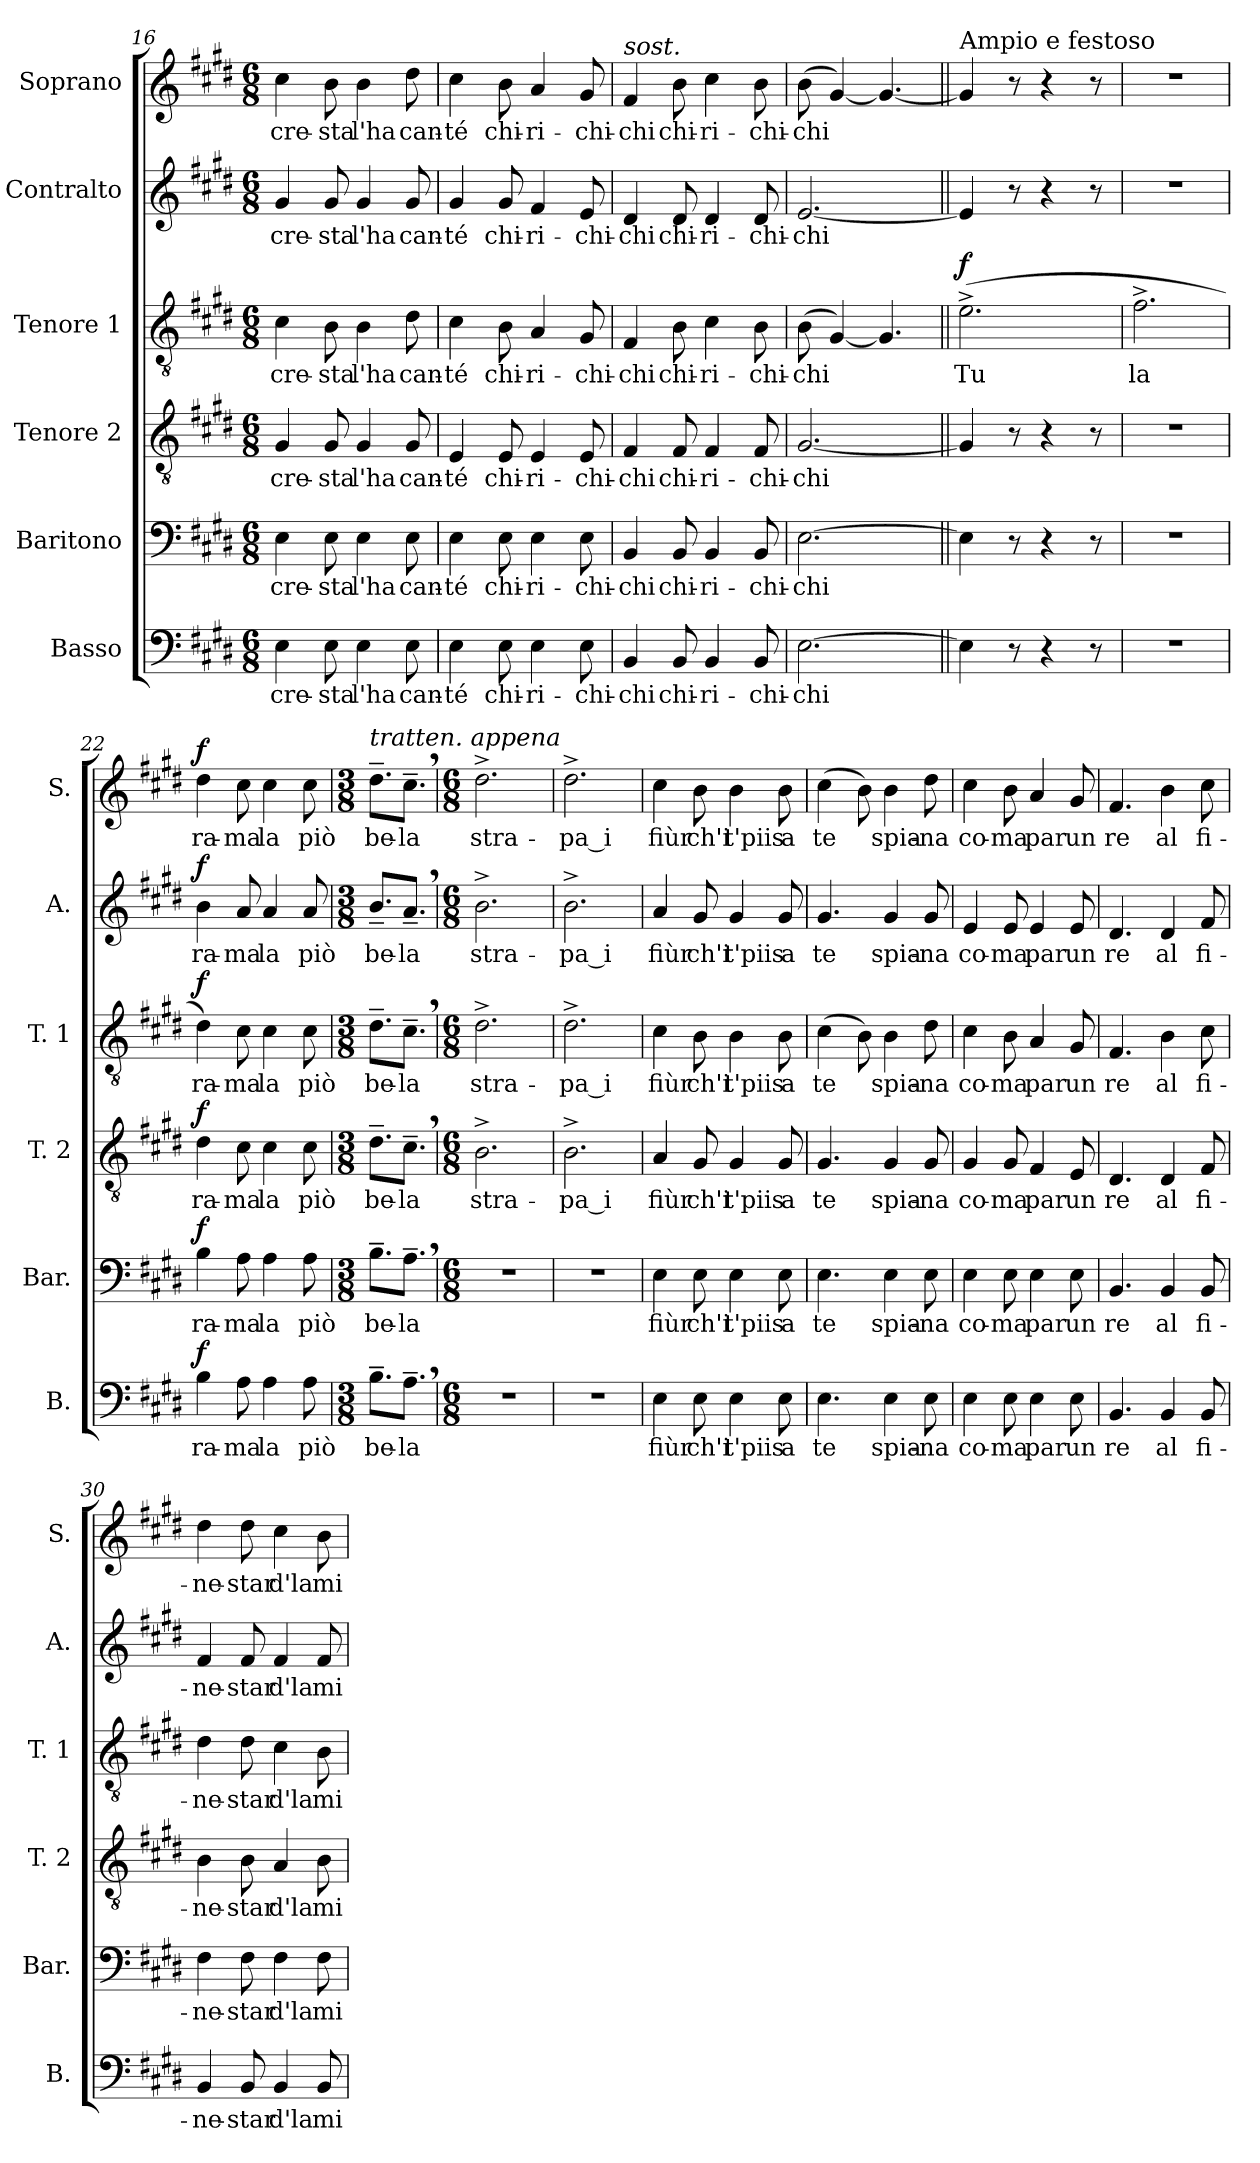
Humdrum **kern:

**kern	**text	**dynam	**kern	**text	**dynam	**kern	**text	**dynam	**kern	**text	**dynam	**kern	**text	**dynam	**kern	**text	**dynam
*part6	*part6	*part6	*part5	*part5	*part5	*part4	*part4	*part4	*part3	*part3	*part3	*part2	*part2	*part2	*part1	*part1	*part1
*staff6	*staff6	*staff6	*staff5	*staff5	*staff5	*staff4	*staff4	*staff4	*staff3	*staff3	*staff3	*staff2	*staff2	*staff2	*staff1	*staff1	*staff1
*I"Basso	*	*	*I"Baritono	*	*	*I"Tenore 2	*	*	*I"Tenore 1	*	*	*I"Contralto	*	*	*I"Soprano	*	*
*I'B.	*	*	*I'Bar.	*	*	*I'T. 2	*	*	*I'T. 1	*	*	*I'A.	*	*	*I'S.	*	*
*clefF4	*	*	*clefF4	*	*	*clefGv2	*	*	*clefGv2	*	*	*clefG2	*	*	*clefG2	*	*
*k[f#c#g#d#]	*	*	*k[f#c#g#d#]	*	*	*k[f#c#g#d#]	*	*	*k[f#c#g#d#]	*	*	*k[f#c#g#d#]	*	*	*k[f#c#g#d#]	*	*
*M6/8	*	*	*M6/8	*	*	*M6/8	*	*	*M6/8	*	*	*M6/8	*	*	*M6/8	*	*
=16	=16	=16	=16	=16	=16	=16	=16	=16	=16	=16	=16	=16	=16	=16	=16	=16	=16
!	!LO:LY:b	!	!	!LO:LY:b	!	!	!LO:LY:b	!	!	!LO:LY:b	!	!	!LO:LY:b	!	!	!LO:LY:b	!
4E\	cre-	.	4E\	cre-	.	4G#/	cre-	.	4c#\	cre-	.	4g#/	cre-	.	4cc#\	cre-	.
!	!LO:LY:b	!	!	!LO:LY:b	!	!	!LO:LY:b	!	!	!LO:LY:b	!	!	!LO:LY:b	!	!	!LO:LY:b	!
8E\	-sta	.	8E\	-sta	.	8G#/	-sta	.	8B\	-sta	.	8g#/	-sta	.	8b\	-sta	.
!	!LO:LY:b	!	!	!LO:LY:b	!	!	!LO:LY:b	!	!	!LO:LY:b	!	!	!LO:LY:b	!	!	!LO:LY:b	!
4E\	l'ha	.	4E\	l'ha	.	4G#/	l'ha	.	4B\	l'ha	.	4g#/	l'ha	.	4b\	l'ha	.
!	!LO:LY:b	!	!	!LO:LY:b	!	!	!LO:LY:b	!	!	!LO:LY:b	!	!	!LO:LY:b	!	!	!LO:LY:b	!
8E\	can-	.	8E\	can-	.	8G#/	can-	.	8d#\	can-	.	8g#/	can-	.	8dd#\	can-	.
=17	=17	=17	=17	=17	=17	=17	=17	=17	=17	=17	=17	=17	=17	=17	=17	=17	=17
!	!LO:LY:b	!	!	!LO:LY:b	!	!	!LO:LY:b	!	!	!LO:LY:b	!	!	!LO:LY:b	!	!	!LO:LY:b	!
4E\	-té	.	4E\	-té	.	4E/	-té	.	4c#\	-té	.	4g#/	-té	.	4cc#\	-té	.
!	!LO:LY:b	!	!	!LO:LY:b	!	!	!LO:LY:b	!	!	!LO:LY:b	!	!	!LO:LY:b	!	!	!LO:LY:b	!
8E\	chi-	.	8E\	chi-	.	8E/	chi-	.	8B\	chi-	.	8g#/	chi-	.	8b\	chi-	.
!	!LO:LY:b	!	!	!LO:LY:b	!	!	!LO:LY:b	!	!	!LO:LY:b	!	!	!LO:LY:b	!	!	!LO:LY:b	!
4E\	-ri-	.	4E\	-ri-	.	4E/	-ri-	.	4A/	-ri-	.	4f#/	-ri-	.	4a/	-ri-	.
!	!LO:LY:b	!	!	!LO:LY:b	!	!	!LO:LY:b	!	!	!LO:LY:b	!	!	!LO:LY:b	!	!	!LO:LY:b	!
8E\	-chi-	.	8E\	-chi-	.	8E/	-chi-	.	8G#/	-chi-	.	8e/	-chi-	.	8g#/	-chi-	.
=18	=18	=18	=18	=18	=18	=18	=18	=18	=18	=18	=18	=18	=18	=18	=18	=18	=18
!	!	!	!	!	!	!	!	!	!	!	!	!	!	!	!LO:TX:a:i:t=sost.	!	!
!	!LO:LY:b	!	!	!LO:LY:b	!	!	!LO:LY:b	!	!	!LO:LY:b	!	!	!LO:LY:b	!	!	!LO:LY:b	!
4BB/	-chi	.	4BB/	-chi	.	4F#/	-chi	.	4F#/	-chi	.	4d#/	-chi	.	4f#/	-chi	.
!	!LO:LY:b	!	!	!LO:LY:b	!	!	!LO:LY:b	!	!	!LO:LY:b	!	!	!LO:LY:b	!	!	!LO:LY:b	!
8BB/	chi-	.	8BB/	chi-	.	8F#/	chi-	.	8B\	chi-	.	8d#/	chi-	.	8b\	chi-	.
!	!LO:LY:b	!	!	!LO:LY:b	!	!	!LO:LY:b	!	!	!LO:LY:b	!	!	!LO:LY:b	!	!	!LO:LY:b	!
4BB/	-ri-	.	4BB/	-ri-	.	4F#/	-ri-	.	4c#\	-ri-	.	4d#/	-ri-	.	4cc#\	-ri-	.
!	!LO:LY:b	!	!	!LO:LY:b	!	!	!LO:LY:b	!	!	!LO:LY:b	!	!	!LO:LY:b	!	!	!LO:LY:b	!
8BB/	-chi-	.	8BB/	-chi-	.	8F#/	-chi-	.	8B\	-chi-	.	8d#/	-chi-	.	8b\	-chi-	.
!!LO:LB:g=z
=19	=19	=19	=19	=19	=19	=19	=19	=19	=19	=19	=19	=19	=19	=19	=19	=19	=19
!	!LO:LY:b	!	!	!LO:LY:b	!	!	!LO:LY:b	!	!	!LO:LY:b	!	!	!LO:LY:b	!	!	!LO:LY:b	!
[2.E\	-chi	.	[2.E\	-chi	.	[2.G#/	-chi	.	(>8B\	-chi	.	[2.e/	-chi	.	(>8b\	-chi	.
.	.	.	.	.	.	.	.	.	[4G#/)	.	.	.	.	.	[4g#/)	.	.
.	.	.	.	.	.	.	.	.	4.G#/]	.	.	.	.	.	4.g#/_	.	.
=20||	=20||	=20||	=20||	=20||	=20||	=20||	=20||	=20||	=20||	=20||	=20||	=20||	=20||	=20||	=20||	=20||	=20||
!	!	!	!	!	!	!	!	!	!	!	!	!	!	!	!LO:TX:a:t=Ampio e festoso	!	!
!	!	!	!	!	!	!	!	!	!	!LO:LY:b	!LO:DY:b	!	!	!	!	!	!
4E\]	.	.	4E\]	.	.	4G#/]	.	.	(>2.e^\	Tu	f	4e/]	.	.	4g#/]	.	.
8r	.	.	8r	.	.	8r	.	.	.	.	.	8r	.	.	8r	.	.
4r	.	.	4r	.	.	4r	.	.	.	.	.	4r	.	.	4r	.	.
8r	.	.	8r	.	.	8r	.	.	.	.	.	8r	.	.	8r	.	.
=21	=21	=21	=21	=21	=21	=21	=21	=21	=21	=21	=21	=21	=21	=21	=21	=21	=21
!	!	!	!	!	!	!	!	!	!	!LO:LY:b	!	!	!	!	!	!	!
2.r	.	.	2.r	.	.	2.r	.	.	2.f#^\	la	.	2.r	.	.	2.r	.	.
=22	=22	=22	=22	=22	=22	=22	=22	=22	=22	=22	=22	=22	=22	=22	=22	=22	=22
!	!LO:LY:b	!LO:DY:b	!	!LO:LY:b	!LO:DY:b	!	!LO:LY:b	!LO:DY:b	!	!LO:LY:b	!LO:DY:b	!	!LO:LY:b	!LO:DY:b	!	!LO:LY:b	!LO:DY:b
4B\	ra-	f	4B\	ra-	f	4d#\	ra-	f	4d#\)	ra-	f	4b\	ra-	f	4dd#\	ra-	f
!	!LO:LY:b	!	!	!LO:LY:b	!	!	!LO:LY:b	!	!	!LO:LY:b	!	!	!LO:LY:b	!	!	!LO:LY:b	!
8A\	-ma	.	8A\	-ma	.	8c#\	-ma	.	8c#\	-ma	.	8a/	-ma	.	8cc#\	-ma	.
!	!LO:LY:b	!	!	!LO:LY:b	!	!	!LO:LY:b	!	!	!LO:LY:b	!	!	!LO:LY:b	!	!	!LO:LY:b	!
4A\	la	.	4A\	la	.	4c#\	la	.	4c#\	la	.	4a/	la	.	4cc#\	la	.
!	!LO:LY:b	!	!	!LO:LY:b	!	!	!LO:LY:b	!	!	!LO:LY:b	!	!	!LO:LY:b	!	!	!LO:LY:b	!
8A\	piò	.	8A\	piò	.	8c#\	piò	.	8c#\	piò	.	8a/	piò	.	8cc#\	piò	.
=23	=23	=23	=23	=23	=23	=23	=23	=23	=23	=23	=23	=23	=23	=23	=23	=23	=23
*M3/8	*	*	*M3/8	*	*	*M3/8	*	*	*M3/8	*	*	*M3/8	*	*	*M3/8	*	*
*	*	*	*	*	*	*	*	*	*	*	*	*	*	*	*MM90	*	*
!	!	!	!	!	!	!	!	!	!	!	!	!	!	!	!LO:TX:a:i:t=tratten. appena	!	!
!	!LO:LY:b	!	!	!LO:LY:b	!	!	!LO:LY:b	!	!	!LO:LY:b	!	!	!LO:LY:b	!	!	!LO:LY:b	!
8.B~\L	be-	.	8.B~\L	be-	.	8.d#~\L	be-	.	8.d#~\L	be-	.	8.b~/L	be-	.	8.dd#~\L	be-	.
!	!LO:LY:b	!	!	!LO:LY:b	!	!	!LO:LY:b	!	!	!LO:LY:b	!	!	!LO:LY:b	!	!	!LO:LY:b	!
8.A~,\J	-la	.	8.A~,\J	-la	.	8.c#~,\J	-la	.	8.c#~,\J	-la	.	8.a~,/J	-la	.	8.cc#~,\J	-la	.
=24	=24	=24	=24	=24	=24	=24	=24	=24	=24	=24	=24	=24	=24	=24	=24	=24	=24
*M6/8	*	*	*M6/8	*	*	*M6/8	*	*	*M6/8	*	*	*M6/8	*	*	*M6/8	*	*
*	*	*	*	*	*	*	*	*	*	*	*	*	*	*	*MM120	*	*
!	!	!	!	!	!	!	!LO:LY:b	!	!	!LO:LY:b	!	!	!LO:LY:b	!	!	!LO:LY:b	!
2.r	.	.	2.r	.	.	2.B^\	stra-	.	2.d#^\	stra-	.	2.b^\	stra-	.	2.dd#^\	stra-	.
=25	=25	=25	=25	=25	=25	=25	=25	=25	=25	=25	=25	=25	=25	=25	=25	=25	=25
!	!	!	!	!	!	!	!LO:LY:b	!	!	!LO:LY:b	!	!	!LO:LY:b	!	!	!LO:LY:b	!
2.r	.	.	2.r	.	.	2.B^\	-pa_i	.	2.d#^\	-pa_i	.	2.b^\	-pa_i	.	2.dd#^\	-pa_i	.
=26	=26	=26	=26	=26	=26	=26	=26	=26	=26	=26	=26	=26	=26	=26	=26	=26	=26
!	!LO:LY:b	!	!	!LO:LY:b	!	!	!LO:LY:b	!	!	!LO:LY:b	!	!	!LO:LY:b	!	!	!LO:LY:b	!
4E\	fiùr	.	4E\	fiùr	.	4A/	fiùr	.	4c#\	fiùr	.	4a/	fiùr	.	4cc#\	fiùr	.
!	!LO:LY:b	!	!	!LO:LY:b	!	!	!LO:LY:b	!	!	!LO:LY:b	!	!	!LO:LY:b	!	!	!LO:LY:b	!
8E\	ch'i	.	8E\	ch'i	.	8G#/	ch'i	.	8B\	ch'i	.	8g#/	ch'i	.	8b\	ch'i	.
!	!LO:LY:b	!	!	!LO:LY:b	!	!	!LO:LY:b	!	!	!LO:LY:b	!	!	!LO:LY:b	!	!	!LO:LY:b	!
4E\	t'piis	.	4E\	t'piis	.	4G#/	t'piis	.	4B\	t'piis	.	4g#/	t'piis	.	4b\	t'piis	.
!	!LO:LY:b	!	!	!LO:LY:b	!	!	!LO:LY:b	!	!	!LO:LY:b	!	!	!LO:LY:b	!	!	!LO:LY:b	!
8E\	a	.	8E\	a	.	8G#/	a	.	8B\	a	.	8g#/	a	.	8b\	a	.
!!LO:PB:g=z
=27	=27	=27	=27	=27	=27	=27	=27	=27	=27	=27	=27	=27	=27	=27	=27	=27	=27
!	!LO:LY:b	!	!	!LO:LY:b	!	!	!LO:LY:b	!	!	!LO:LY:b	!	!	!LO:LY:b	!	!	!LO:LY:b	!
4.E\	te	.	4.E\	te	.	4.G#/	te	.	(>4c#\	te	.	4.g#/	te	.	(>4cc#\	te	.
.	.	.	.	.	.	.	.	.	8B\)	.	.	.	.	.	8b\)	.	.
!	!LO:LY:b	!	!	!LO:LY:b	!	!	!LO:LY:b	!	!	!LO:LY:b	!	!	!LO:LY:b	!	!	!LO:LY:b	!
4E\	spia-	.	4E\	spia-	.	4G#/	spia-	.	4B\	spia-	.	4g#/	spia-	.	4b\	spia-	.
!	!LO:LY:b	!	!	!LO:LY:b	!	!	!LO:LY:b	!	!	!LO:LY:b	!	!	!LO:LY:b	!	!	!LO:LY:b	!
8E\	-na	.	8E\	-na	.	8G#/	-na	.	8d#\	-na	.	8g#/	-na	.	8dd#\	-na	.
=28	=28	=28	=28	=28	=28	=28	=28	=28	=28	=28	=28	=28	=28	=28	=28	=28	=28
!	!LO:LY:b	!	!	!LO:LY:b	!	!	!LO:LY:b	!	!	!LO:LY:b	!	!	!LO:LY:b	!	!	!LO:LY:b	!
4E\	co-	.	4E\	co-	.	4G#/	co-	.	4c#\	co-	.	4e/	co-	.	4cc#\	co-	.
!	!LO:LY:b	!	!	!LO:LY:b	!	!	!LO:LY:b	!	!	!LO:LY:b	!	!	!LO:LY:b	!	!	!LO:LY:b	!
8E\	-ma	.	8E\	-ma	.	8G#/	-ma	.	8B\	-ma	.	8e/	-ma	.	8b\	-ma	.
!	!LO:LY:b	!	!	!LO:LY:b	!	!	!LO:LY:b	!	!	!LO:LY:b	!	!	!LO:LY:b	!	!	!LO:LY:b	!
4E\	par	.	4E\	par	.	4F#/	par	.	4A/	par	.	4e/	par	.	4a/	par	.
!	!LO:LY:b	!	!	!LO:LY:b	!	!	!LO:LY:b	!	!	!LO:LY:b	!	!	!LO:LY:b	!	!	!LO:LY:b	!
8E\	un	.	8E\	un	.	8E/	un	.	8G#/	un	.	8e/	un	.	8g#/	un	.
=29	=29	=29	=29	=29	=29	=29	=29	=29	=29	=29	=29	=29	=29	=29	=29	=29	=29
!	!LO:LY:b	!	!	!LO:LY:b	!	!	!LO:LY:b	!	!	!LO:LY:b	!	!	!LO:LY:b	!	!	!LO:LY:b	!
4.BB/	re	.	4.BB/	re	.	4.D#/	re	.	4.F#/	re	.	4.d#/	re	.	4.f#/	re	.
!	!LO:LY:b	!	!	!LO:LY:b	!	!	!LO:LY:b	!	!	!LO:LY:b	!	!	!LO:LY:b	!	!	!LO:LY:b	!
4BB/	al	.	4BB/	al	.	4D#/	al	.	4B\	al	.	4d#/	al	.	4b\	al	.
!	!LO:LY:b	!	!	!LO:LY:b	!	!	!LO:LY:b	!	!	!LO:LY:b	!	!	!LO:LY:b	!	!	!LO:LY:b	!
8BB/	fi-	.	8BB/	fi-	.	8F#/	fi-	.	8c#\	fi-	.	8f#/	fi-	.	8cc#\	fi-	.
=30	=30	=30	=30	=30	=30	=30	=30	=30	=30	=30	=30	=30	=30	=30	=30	=30	=30
!	!LO:LY:b	!	!	!LO:LY:b	!	!	!LO:LY:b	!	!	!LO:LY:b	!	!	!LO:LY:b	!	!	!LO:LY:b	!
4BB/	-ne-	.	4F#\	-ne-	.	4B\	-ne-	.	4d#\	-ne-	.	4f#/	-ne-	.	4dd#\	-ne-	.
!	!LO:LY:b	!	!	!LO:LY:b	!	!	!LO:LY:b	!	!	!LO:LY:b	!	!	!LO:LY:b	!	!	!LO:LY:b	!
8BB/	-star	.	8F#\	-star	.	8B\	-star	.	8d#\	-star	.	8f#/	-star	.	8dd#\	-star	.
!	!LO:LY:b	!	!	!LO:LY:b	!	!	!LO:LY:b	!	!	!LO:LY:b	!	!	!LO:LY:b	!	!	!LO:LY:b	!
4BB/	d'la	.	4F#\	d'la	.	4A/	d'la	.	4c#\	d'la	.	4f#/	d'la	.	4cc#\	d'la	.
!	!LO:LY:b	!	!	!LO:LY:b	!	!	!LO:LY:b	!	!	!LO:LY:b	!	!	!LO:LY:b	!	!	!LO:LY:b	!
8BB/	mi	.	8F#\	mi	.	8B\	mi	.	8B\	mi	.	8f#/	mi	.	8b\	mi	.
=	=	=	=	=	=	=	=	=	=	=	=	=	=	=	=	=	=
*-	*-	*-	*-	*-	*-	*-	*-	*-	*-	*-	*-	*-	*-	*-	*-	*-	*-
